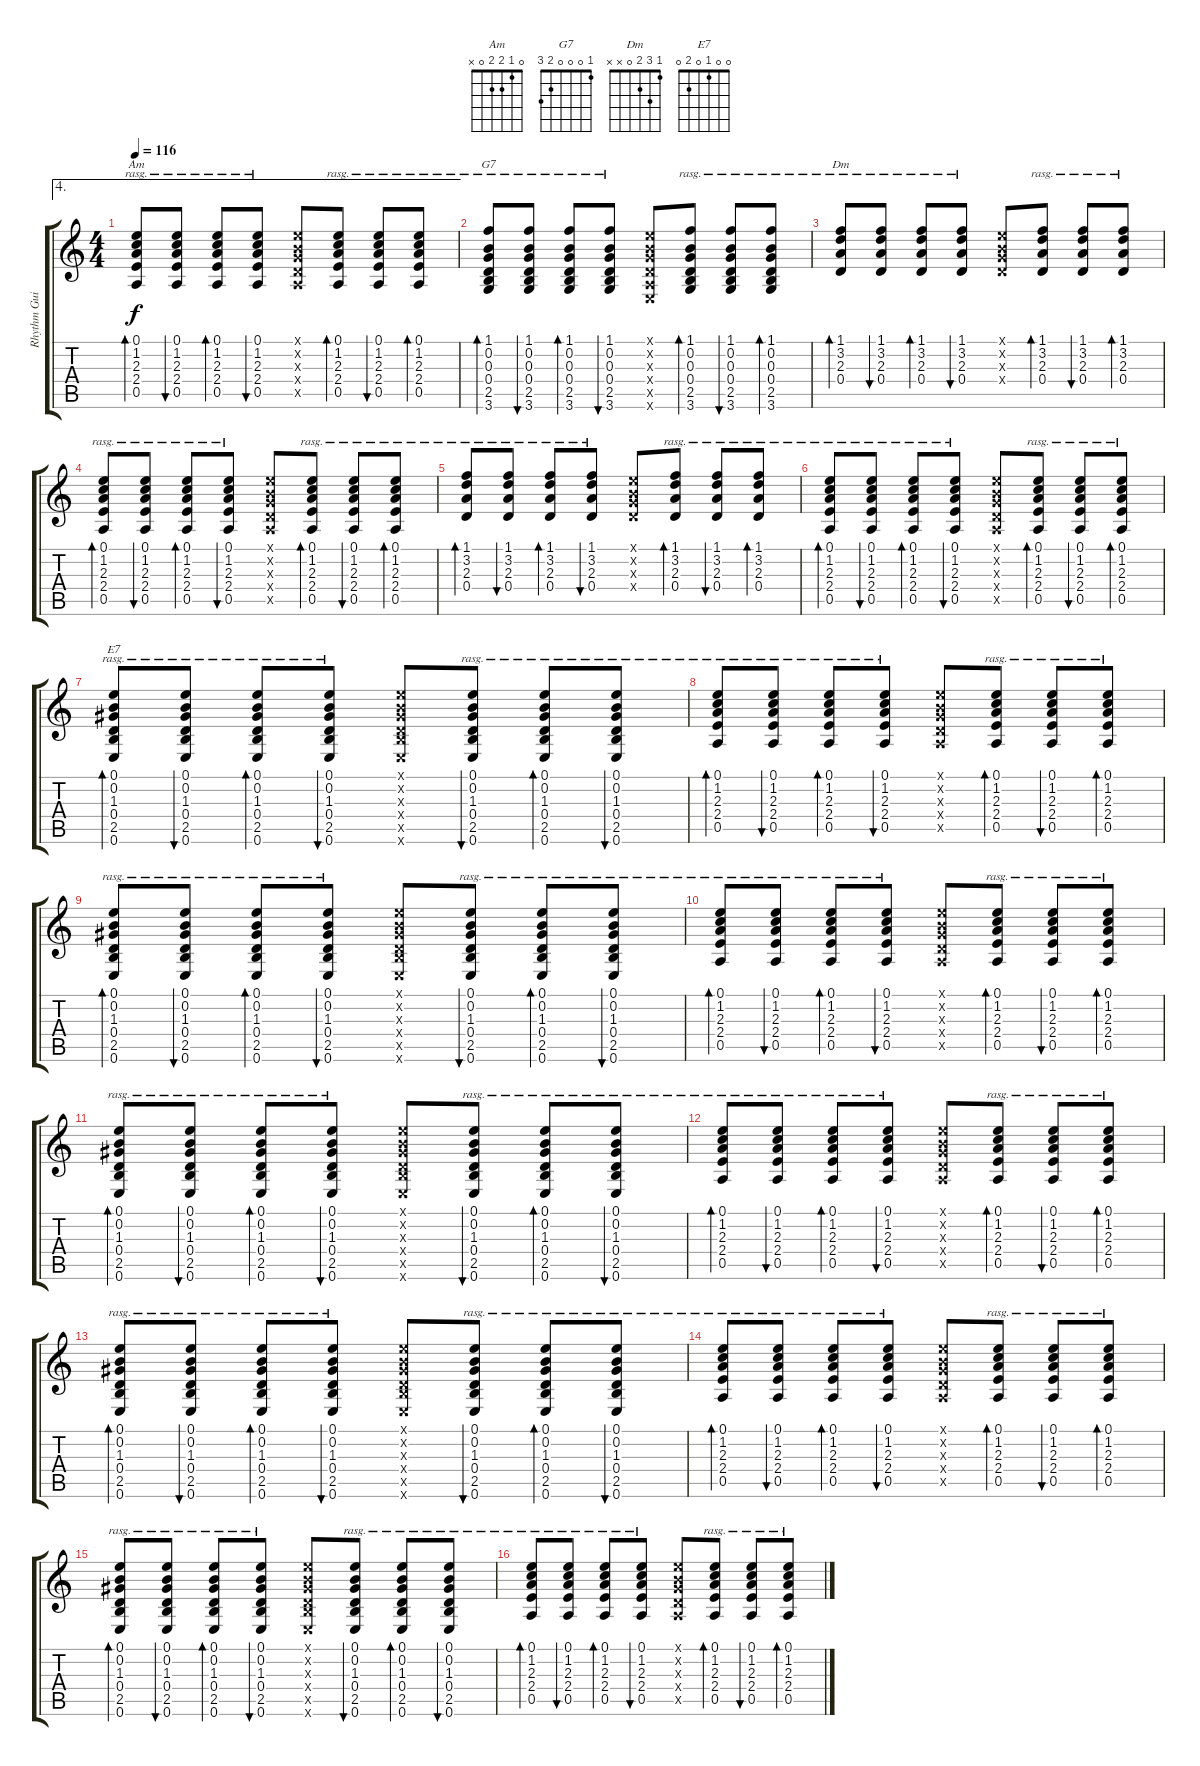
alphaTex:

\track ("Rhythm Guitar (Chords)" "Rhythm Gui") {instrument acousticguitarnylon}
\staff {score tabs}
\tuning (E4 B3 G3 D3 A2 E2) {hide}
\chord ("Am" 0 1 2 2 0 x)
\chord ("G7" 1 0 0 0 2 3)
\chord ("Dm" 1 3 2 0 x x)
\chord ("E7" 0 0 1 0 2 0)
\ae 4
\ts (4 4)
\tempo 116
\clef g2
\ks c
(0.1 1.2 2.3 2.4 0.5).8{bd 60 ch "Am" rasg ii dy f} (0.1 1.2 2.3 2.4 0.5).8{bu 60 rasg ii} (0.1 1.2 2.3 2.4 0.5).8{bd 120 rasg ii} (0.1 1.2 2.3 2.4 0.5).8{bu 120 rasg ii} (0.1{x} 0.2{x} 0.3{x} 0.4{x} 0.5{x}).8 (0.1 1.2 2.3 2.4 0.5).8{bd 120 rasg ii} (0.1 1.2 2.3 2.4 0.5).8{bu 120 rasg ii} (0.1 1.2 2.3 2.4 0.5).8{bd 120 rasg ii} |
(1.1 0.2 0.3 0.4 2.5 3.6).8{bd 120 ch "G7" rasg ii} (1.1 0.2 0.3 0.4 2.5 3.6).8{bu 120 rasg ii} (1.1 0.2 0.3 0.4 2.5 3.6).8{bd 120 rasg ii} (1.1 0.2 0.3 0.4 2.5 3.6).8{bu 120 rasg ii} (0.1{x} 0.2{x} 0.3{x} 0.4{x} 0.5{x} 0.6{x}).8 (1.1 0.2 0.3 0.4 2.5 3.6).8{bd 120 rasg ii} (1.1 0.2 0.3 0.4 2.5 3.6).8{bu 120 rasg ii} (1.1 0.2 0.3 0.4 2.5 3.6).8{bd 120 rasg ii} |
(1.1 3.2 2.3 0.4).8{bd 120 ch "Dm" rasg ii} (1.1 3.2 2.3 0.4).8{bu 120 rasg ii} (1.1 3.2 2.3 0.4).8{bd 120 rasg ii} (1.1 3.2 2.3 0.4).8{bu 120 rasg ii} (0.1{x} 0.2{x} 0.3{x} 0.4{x}).8 (1.1 3.2 2.3 0.4).8{bd 120 rasg ii} (1.1 3.2 2.3 0.4).8{bu 120 rasg ii} (1.1 3.2 2.3 0.4).8{bd 120 rasg ii} |
(0.1 1.2 2.3 2.4 0.5).8{bd 60 rasg ii} (0.1 1.2 2.3 2.4 0.5).8{bu 60 rasg ii} (0.1 1.2 2.3 2.4 0.5).8{bd 120 rasg ii} (0.1 1.2 2.3 2.4 0.5).8{bu 120 rasg ii} (0.1{x} 0.2{x} 0.3{x} 0.4{x} 0.5{x}).8 (0.1 1.2 2.3 2.4 0.5).8{bd 120 rasg ii} (0.1 1.2 2.3 2.4 0.5).8{bu 120 rasg ii} (0.1 1.2 2.3 2.4 0.5).8{bd 120 rasg ii} |
(1.1 3.2 2.3 0.4).8{bd 120 rasg ii} (1.1 3.2 2.3 0.4).8{bu 120 rasg ii} (1.1 3.2 2.3 0.4).8{bd 120 rasg ii} (1.1 3.2 2.3 0.4).8{bu 120 rasg ii} (0.1{x} 0.2{x} 0.3{x} 0.4{x}).8 (1.1 3.2 2.3 0.4).8{bd 120 rasg ii} (1.1 3.2 2.3 0.4).8{bu 120 rasg ii} (1.1 3.2 2.3 0.4).8{bd 120 rasg ii} |
(0.1 1.2 2.3 2.4 0.5).8{bd 60 rasg ii} (0.1 1.2 2.3 2.4 0.5).8{bu 60 rasg ii} (0.1 1.2 2.3 2.4 0.5).8{bd 120 rasg ii} (0.1 1.2 2.3 2.4 0.5).8{bu 120 rasg ii} (0.1{x} 0.2{x} 0.3{x} 0.4{x} 0.5{x}).8 (0.1 1.2 2.3 2.4 0.5).8{bd 120 rasg ii} (0.1 1.2 2.3 2.4 0.5).8{bu 120 rasg ii} (0.1 1.2 2.3 2.4 0.5).8{bd 120 rasg ii} |
(0.1 0.2 1.3 0.4 2.5 0.6).8{bd 60 ch "E7" rasg ii} (0.1 0.2 1.3 0.4 2.5 0.6).8{bu 60 rasg ii} (0.1 0.2 1.3 0.4 2.5 0.6).8{bd 120 rasg ii} (0.1 0.2 1.3 0.4 2.5 0.6).8{bu 120 rasg ii} (0.1{x} 0.2{x} 1.3{x} 0.4{x} 2.5{x} 0.6{x}).8 (0.1 0.2 1.3 0.4 2.5 0.6).8{bu 120 rasg ii} (0.1 0.2 1.3 0.4 2.5 0.6).8{bd 120 rasg ii} (0.1 0.2 1.3 0.4 2.5 0.6).8{bu 120 rasg ii} |
(0.1 1.2 2.3 2.4 0.5).8{bd 60 rasg ii} (0.1 1.2 2.3 2.4 0.5).8{bu 60 rasg ii} (0.1 1.2 2.3 2.4 0.5).8{bd 120 rasg ii} (0.1 1.2 2.3 2.4 0.5).8{bu 120 rasg ii} (0.1{x} 0.2{x} 0.3{x} 0.4{x} 0.5{x}).8 (0.1 1.2 2.3 2.4 0.5).8{bd 120 rasg ii} (0.1 1.2 2.3 2.4 0.5).8{bu 120 rasg ii} (0.1 1.2 2.3 2.4 0.5).8{bd 120 rasg ii} |
(0.1 0.2 1.3 0.4 2.5 0.6).8{bd 60 rasg ii} (0.1 0.2 1.3 0.4 2.5 0.6).8{bu 60 rasg ii} (0.1 0.2 1.3 0.4 2.5 0.6).8{bd 120 rasg ii} (0.1 0.2 1.3 0.4 2.5 0.6).8{bu 120 rasg ii} (0.1{x} 0.2{x} 1.3{x} 0.4{x} 2.5{x} 0.6{x}).8 (0.1 0.2 1.3 0.4 2.5 0.6).8{bu 120 rasg ii} (0.1 0.2 1.3 0.4 2.5 0.6).8{bd 120 rasg ii} (0.1 0.2 1.3 0.4 2.5 0.6).8{bu 120 rasg ii} |
(0.1 1.2 2.3 2.4 0.5).8{bd 60 rasg ii} (0.1 1.2 2.3 2.4 0.5).8{bu 60 rasg ii} (0.1 1.2 2.3 2.4 0.5).8{bd 120 rasg ii} (0.1 1.2 2.3 2.4 0.5).8{bu 120 rasg ii} (0.1{x} 0.2{x} 0.3{x} 0.4{x} 0.5{x}).8 (0.1 1.2 2.3 2.4 0.5).8{bd 120 rasg ii} (0.1 1.2 2.3 2.4 0.5).8{bu 120 rasg ii} (0.1 1.2 2.3 2.4 0.5).8{bd 120 rasg ii} |
(0.1 0.2 1.3 0.4 2.5 0.6).8{bd 60 rasg ii} (0.1 0.2 1.3 0.4 2.5 0.6).8{bu 60 rasg ii} (0.1 0.2 1.3 0.4 2.5 0.6).8{bd 120 rasg ii} (0.1 0.2 1.3 0.4 2.5 0.6).8{bu 120 rasg ii} (0.1{x} 0.2{x} 1.3{x} 0.4{x} 2.5{x} 0.6{x}).8 (0.1 0.2 1.3 0.4 2.5 0.6).8{bu 120 rasg ii} (0.1 0.2 1.3 0.4 2.5 0.6).8{bd 120 rasg ii} (0.1 0.2 1.3 0.4 2.5 0.6).8{bu 120 rasg ii} |
(0.1 1.2 2.3 2.4 0.5).8{bd 60 rasg ii} (0.1 1.2 2.3 2.4 0.5).8{bu 60 rasg ii} (0.1 1.2 2.3 2.4 0.5).8{bd 120 rasg ii} (0.1 1.2 2.3 2.4 0.5).8{bu 120 rasg ii} (0.1{x} 0.2{x} 0.3{x} 0.4{x} 0.5{x}).8 (0.1 1.2 2.3 2.4 0.5).8{bd 120 rasg ii} (0.1 1.2 2.3 2.4 0.5).8{bu 120 rasg ii} (0.1 1.2 2.3 2.4 0.5).8{bd 120 rasg ii} |
(0.1 0.2 1.3 0.4 2.5 0.6).8{bd 60 rasg ii} (0.1 0.2 1.3 0.4 2.5 0.6).8{bu 60 rasg ii} (0.1 0.2 1.3 0.4 2.5 0.6).8{bd 120 rasg ii} (0.1 0.2 1.3 0.4 2.5 0.6).8{bu 120 rasg ii} (0.1{x} 0.2{x} 1.3{x} 0.4{x} 2.5{x} 0.6{x}).8 (0.1 0.2 1.3 0.4 2.5 0.6).8{bu 120 rasg ii} (0.1 0.2 1.3 0.4 2.5 0.6).8{bd 120 rasg ii} (0.1 0.2 1.3 0.4 2.5 0.6).8{bu 120 rasg ii} |
(0.1 1.2 2.3 2.4 0.5).8{bd 60 rasg ii} (0.1 1.2 2.3 2.4 0.5).8{bu 60 rasg ii} (0.1 1.2 2.3 2.4 0.5).8{bd 120 rasg ii} (0.1 1.2 2.3 2.4 0.5).8{bu 120 rasg ii} (0.1{x} 0.2{x} 0.3{x} 0.4{x} 0.5{x}).8 (0.1 1.2 2.3 2.4 0.5).8{bd 120 rasg ii} (0.1 1.2 2.3 2.4 0.5).8{bu 120 rasg ii} (0.1 1.2 2.3 2.4 0.5).8{bd 120 rasg ii} |
(0.1 0.2 1.3 0.4 2.5 0.6).8{bd 60 rasg ii} (0.1 0.2 1.3 0.4 2.5 0.6).8{bu 60 rasg ii} (0.1 0.2 1.3 0.4 2.5 0.6).8{bd 120 rasg ii} (0.1 0.2 1.3 0.4 2.5 0.6).8{bu 120 rasg ii} (0.1{x} 0.2{x} 1.3{x} 0.4{x} 2.5{x} 0.6{x}).8 (0.1 0.2 1.3 0.4 2.5 0.6).8{bu 120 rasg ii} (0.1 0.2 1.3 0.4 2.5 0.6).8{bd 120 rasg ii} (0.1 0.2 1.3 0.4 2.5 0.6).8{bu 120 rasg ii} |
(0.1 1.2 2.3 2.4 0.5).8{bd 60 rasg ii} (0.1 1.2 2.3 2.4 0.5).8{bu 60 rasg ii} (0.1 1.2 2.3 2.4 0.5).8{bd 120 rasg ii} (0.1 1.2 2.3 2.4 0.5).8{bu 120 rasg ii} (0.1{x} 0.2{x} 0.3{x} 0.4{x} 0.5{x}).8 (0.1 1.2 2.3 2.4 0.5).8{bd 120 rasg ii} (0.1 1.2 2.3 2.4 0.5).8{bu 120 rasg ii} (0.1 1.2 2.3 2.4 0.5).8{bd 120 rasg ii}
